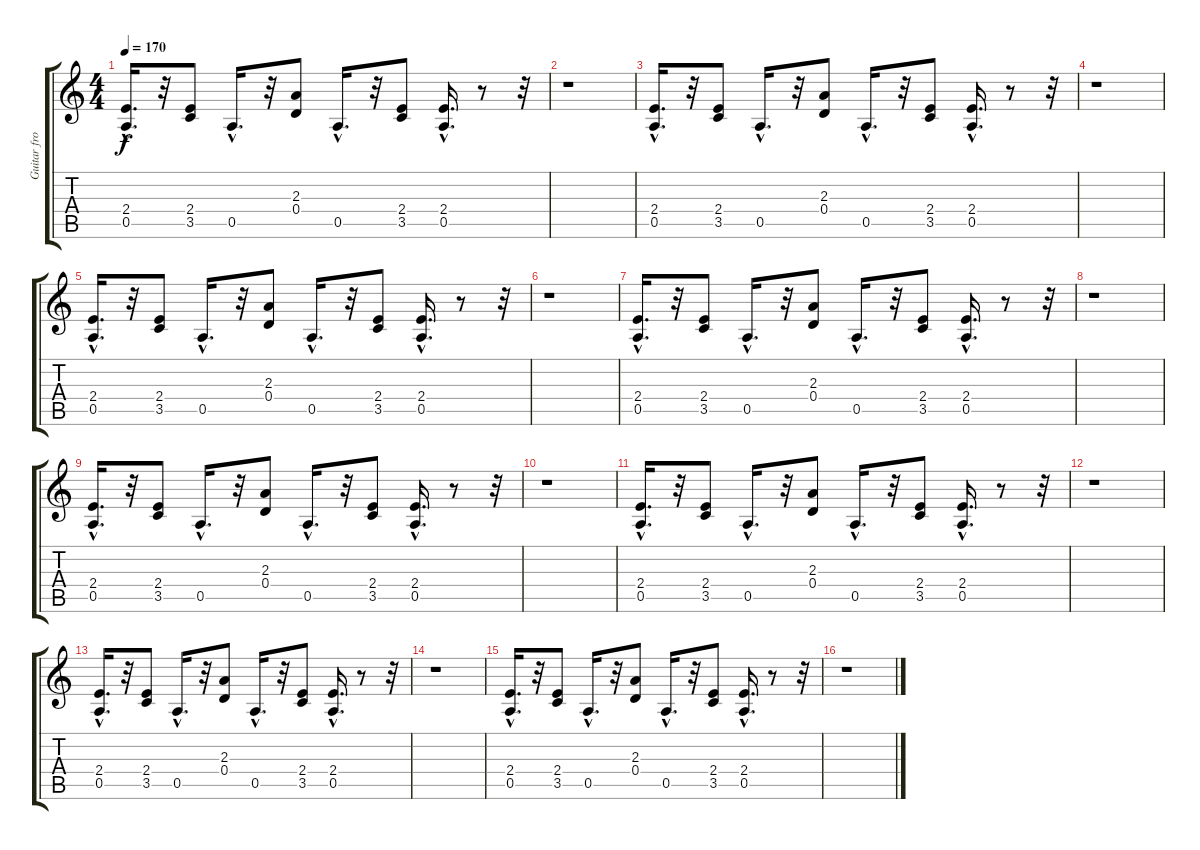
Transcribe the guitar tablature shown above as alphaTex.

\track ("Guitar from MIDI" "Guitar fro") {instrument overdrivenguitar}
\staff {score tabs}
\tuning (E4 B3 G3 D3 A2 E2) {hide}
\ts (4 4)
\tempo 170
\clef g2
\ks c
(2.4{hac} 0.5{hac}).16{d dy f instrument overdrivenguitar} r.32 (2.4 3.5).8 0.5{hac}.16{d} r.32 (2.3 0.4).8 0.5{hac}.16{d} r.32 (2.4 3.5).8 (2.4{hac} 0.5{hac}).16{d} r.8 r.32 |
r.1 |
(2.4{hac} 0.5{hac}).16{d} r.32 (2.4 3.5).8 0.5{hac}.16{d} r.32 (2.3 0.4).8 0.5{hac}.16{d} r.32 (2.4 3.5).8 (2.4{hac} 0.5{hac}).16{d} r.8 r.32 |
r.1 |
(2.4{hac} 0.5{hac}).16{d} r.32 (2.4 3.5).8 0.5{hac}.16{d} r.32 (2.3 0.4).8 0.5{hac}.16{d} r.32 (2.4 3.5).8 (2.4{hac} 0.5{hac}).16{d} r.8 r.32 |
r.1 |
(2.4{hac} 0.5{hac}).16{d} r.32 (2.4 3.5).8 0.5{hac}.16{d} r.32 (2.3 0.4).8 0.5{hac}.16{d} r.32 (2.4 3.5).8 (2.4{hac} 0.5{hac}).16{d} r.8 r.32 |
r.1 |
(2.4{hac} 0.5{hac}).16{d} r.32 (2.4 3.5).8 0.5{hac}.16{d} r.32 (2.3 0.4).8 0.5{hac}.16{d} r.32 (2.4 3.5).8 (2.4{hac} 0.5{hac}).16{d} r.8 r.32 |
r.1 |
(2.4{hac} 0.5{hac}).16{d} r.32 (2.4 3.5).8 0.5{hac}.16{d} r.32 (2.3 0.4).8 0.5{hac}.16{d} r.32 (2.4 3.5).8 (2.4{hac} 0.5{hac}).16{d} r.8 r.32 |
r.1 |
(2.4{hac} 0.5{hac}).16{d} r.32 (2.4 3.5).8 0.5{hac}.16{d} r.32 (2.3 0.4).8 0.5{hac}.16{d} r.32 (2.4 3.5).8 (2.4{hac} 0.5{hac}).16{d} r.8 r.32 |
r.1 |
(2.4{hac} 0.5{hac}).16{d} r.32 (2.4 3.5).8 0.5{hac}.16{d} r.32 (2.3 0.4).8 0.5{hac}.16{d} r.32 (2.4 3.5).8 (2.4{hac} 0.5{hac}).16{d} r.8 r.32 |
r.1
